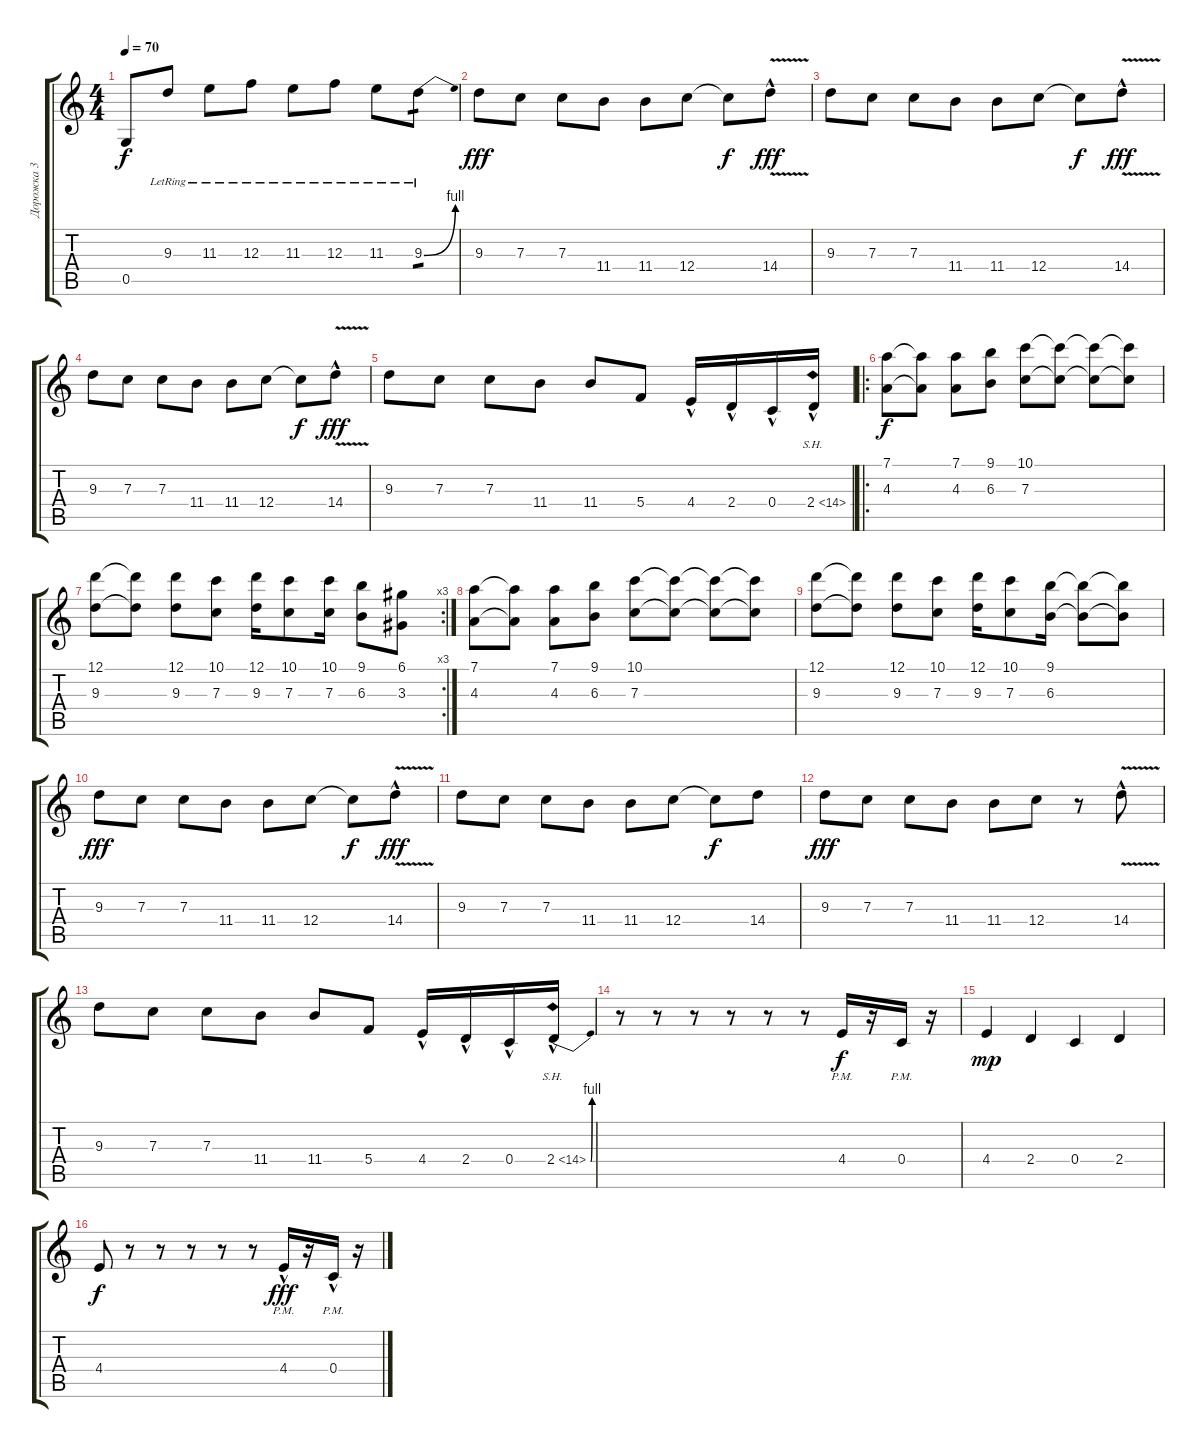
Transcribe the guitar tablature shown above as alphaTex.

\track ("Дорожка 3" "Дорожка 3") {instrument acousticguitarnylon}
\staff {score tabs}
\tuning (D4 A3 F3 C3 G2 D2) {hide}
\ts (4 4)
\tempo 70
\clef g2
\ks c
0.5.8{dy f} 9.3{lr}.8 11.3{lr}.8 12.3{lr}.8 11.3{lr}.8 12.3{lr}.8 11.3{lr}.8 9.3{be (bend 0 0 60 4) lr}.8{tp 1} |
9.3.8{dy fff} 7.3.8 7.3.8 11.4.8 11.4.8 12.4.8 12.4{t}.8{dy f} 14.4{v hac}.8{dy fff} |
9.3.8 7.3.8 7.3.8 11.4.8 11.4.8 12.4.8 12.4{t}.8{dy f} 14.4{v hac}.8{dy fff} |
9.3.8 7.3.8 7.3.8 11.4.8 11.4.8 12.4.8 12.4{t}.8{dy f} 14.4{v hac}.8{dy fff} |
9.3.8 7.3.8 7.3.8 11.4.8 11.4.8 5.4.8 4.4{hac}.16 2.4{hac}.16 0.4{hac}.16 2.4{sh 12 hac}.16 |
\ro
(7.1 4.3).8{dy f} (7.1{t} 4.3{t}).8 (7.1 4.3).8 (9.1 6.3).8 (10.1 7.3).8 (10.1{t} 7.3{t}).8 (10.1{t} 7.3{t}).8 (10.1{t} 7.3{t}).8 |
\rc 3
(12.1 9.3).8 (12.1{t} 9.3{t}).8 (12.1 9.3).8 (10.1 7.3).8 (12.1 9.3).16 (10.1 7.3).8 (10.1 7.3).16 (9.1 6.3).8 (6.1 3.3).8 |
(7.1 4.3).8 (7.1{t} 4.3{t}).8 (7.1 4.3).8 (9.1 6.3).8 (10.1 7.3).8 (10.1{t} 7.3{t}).8 (10.1{t} 7.3{t}).8 (10.1{t} 7.3{t}).8 |
(12.1 9.3).8 (12.1{t} 9.3{t}).8 (12.1 9.3).8 (10.1 7.3).8 (12.1 9.3).16 (10.1 7.3).8 (9.1 6.3).16 (9.1{t} 6.3{t}).8 (9.1{t} 6.3{t}).8 |
9.3.8{dy fff} 7.3.8 7.3.8 11.4.8 11.4.8 12.4.8 12.4{t}.8{dy f} 14.4{v hac}.8{dy fff} |
9.3.8 7.3.8 7.3.8 11.4.8 11.4.8 12.4.8 12.4{t}.8{dy f} 14.4.8 |
9.3.8{dy fff} 7.3.8 7.3.8 11.4.8 11.4.8 12.4.8 r.8 14.4{v hac}.8 |
9.3.8 7.3.8 7.3.8 11.4.8 11.4.8 5.4.8 4.4{hac}.16 2.4{hac}.16 0.4{hac}.16 2.4{be (bend 0 0 60 4) sh 12 hac}.16 |
r.8 r.8 r.8 r.8 r.8 r.8 4.4{pm}.16{dy f} r.16 0.4{pm}.16 r.16 |
4.4.4{dy mp} 2.4.4 0.4.4 2.4.4 |
4.4.8{dy f} r.8 r.8 r.8 r.8 r.8 4.4{hac pm}.16{dy fff} r.16 0.4{hac pm}.16 r.16
